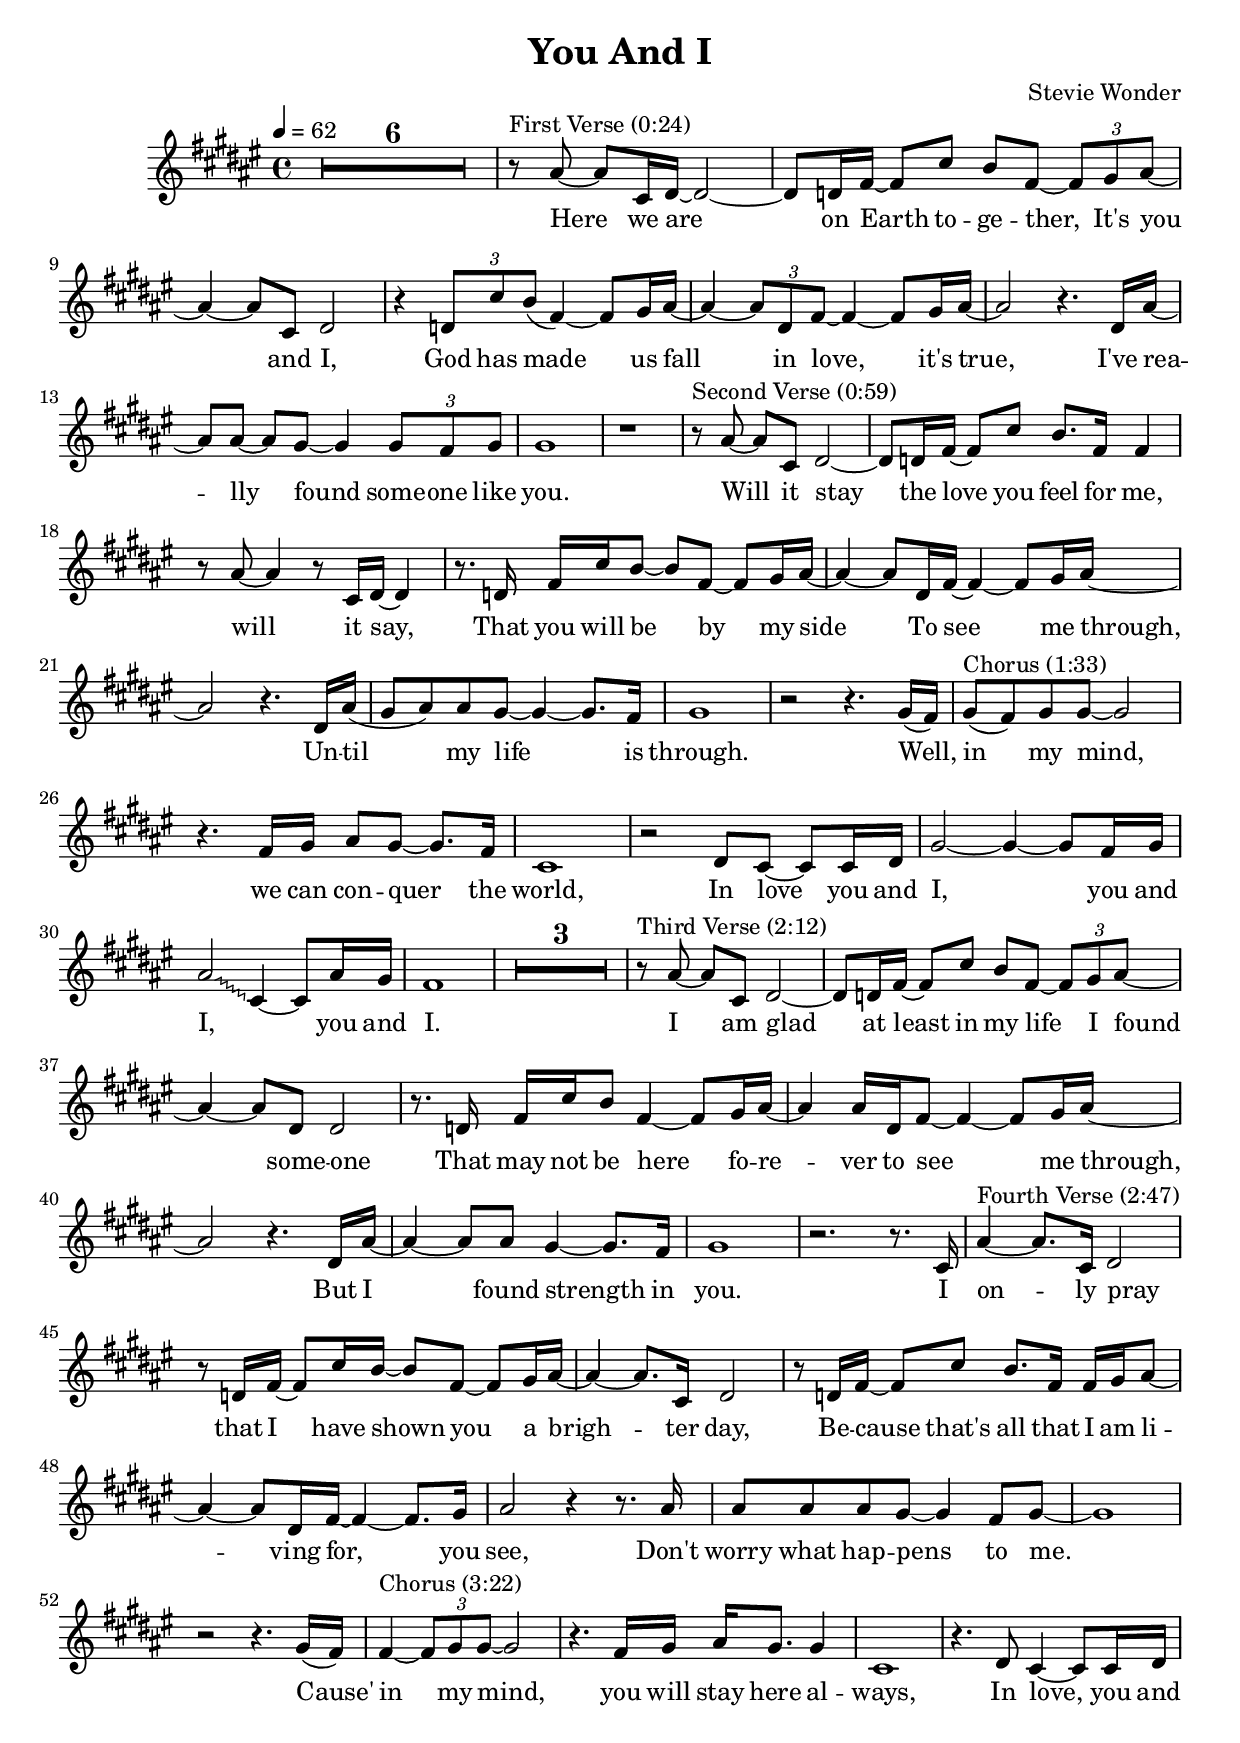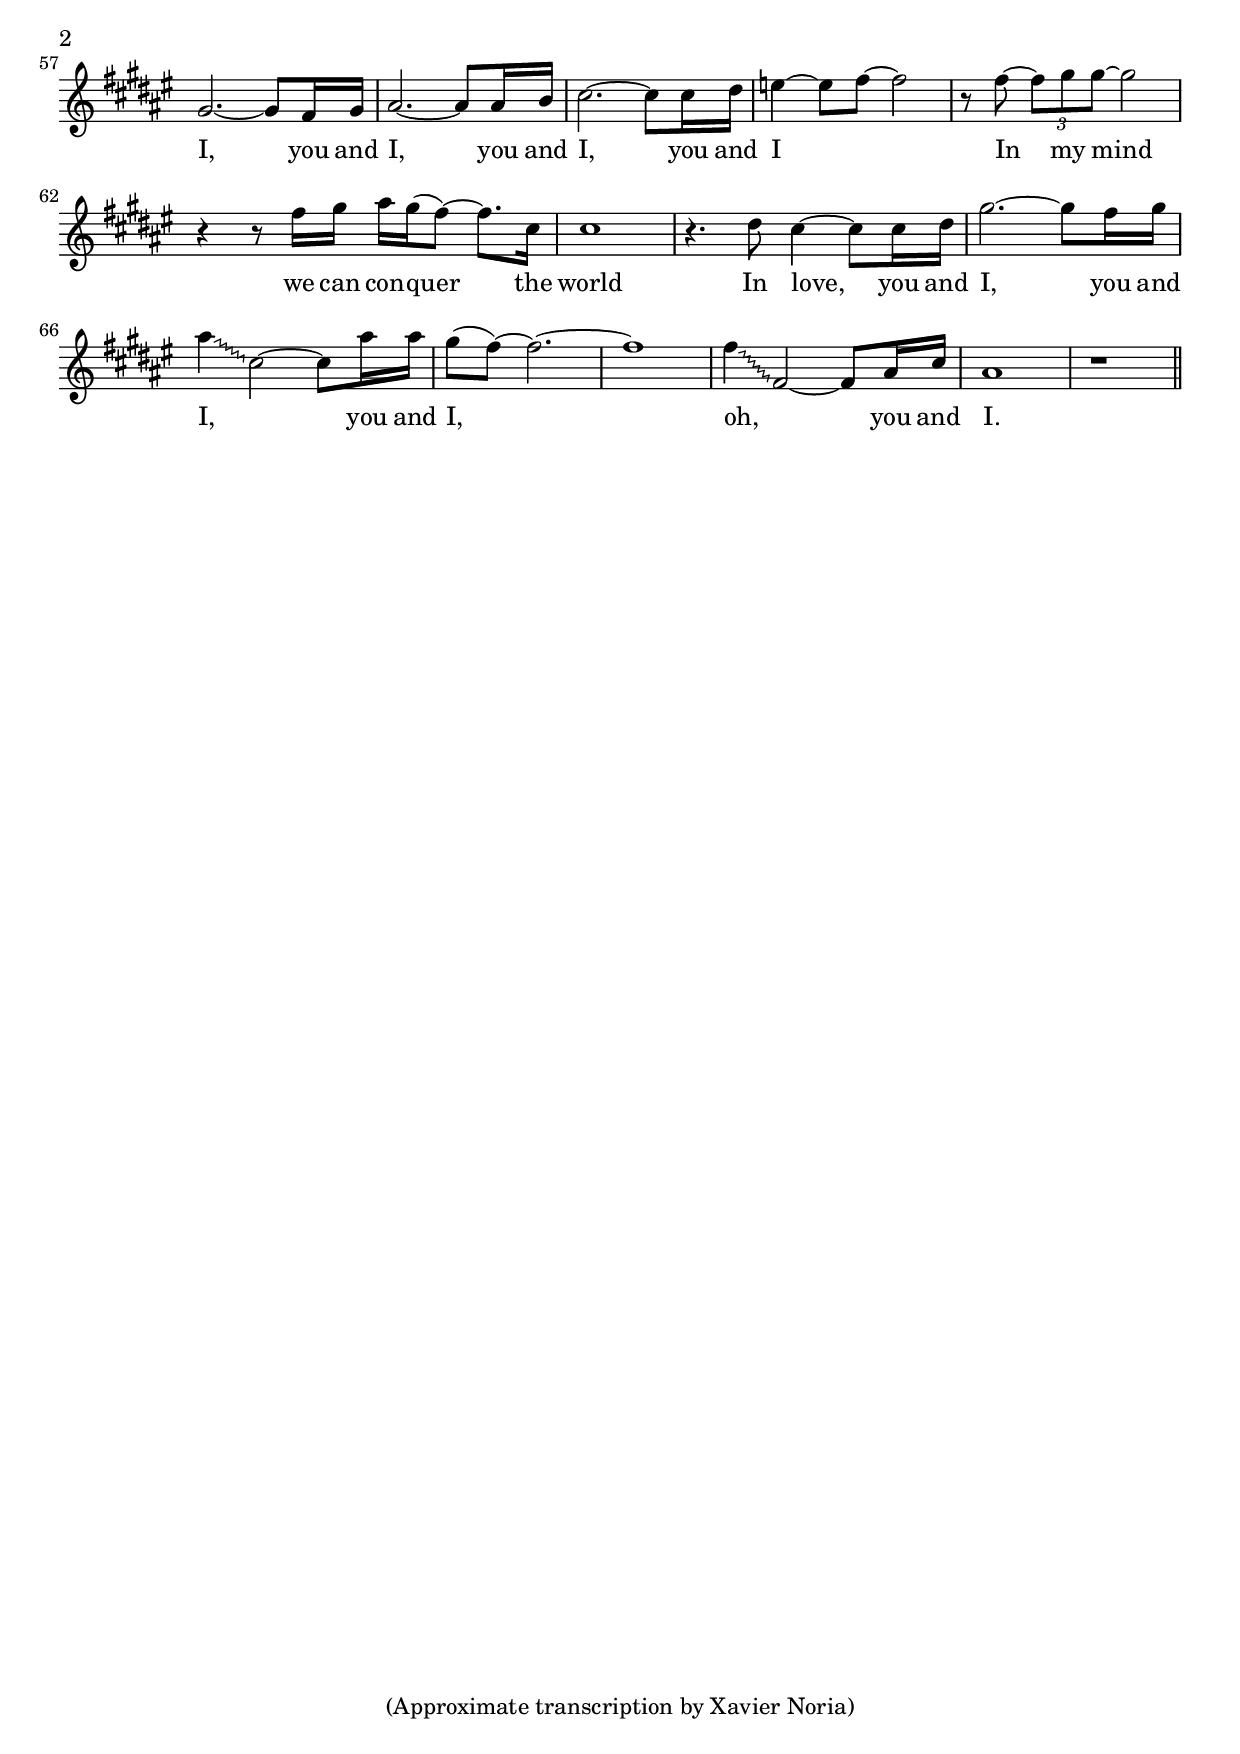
\version "2.16.0"

\include "english.ly"

\header {
  title    = "You And I"
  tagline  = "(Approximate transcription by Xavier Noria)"
  composer = "Stevie Wonder"
}

melody = \relative c'' {
  \clef treble
  \key fs \major
  \time 4/4
  \tempo 4 = 62

  \compressFullBarRests
  \override MultiMeasureRest #'expand-limit = #2
  \override Glissando #'style = #'zigzag


  % --- Introduction -----------------------------------------------------------

  % 1 ~ 0:00
  R1*6 |


  % --- First Verse ------------------------------------------------------------

  % 7 ~ 0:24
  r8^"First Verse (0:24)" as ~ as cs,16  ds16 ~ ds2 ~ |

  % 8 ~ 0:28
  ds8 d16 fs ~ fs8 cs' b fs ~ \times 2/3 { fs gs as ~ } |

  % 9 ~ 0:32
  as4 ~ as8 cs,8 ds2 ~ |

  % 10 ~ 0:35
  r4 \times 2/3 { d8 cs' b( } fs4) ~ fs8 gs16 as ~ |

  % 11 ~ 0:39
  as4 ~ \times 2/3 { as8 ds, fs ~ } fs4 ~ fs8 gs16 as ~ |

  % 12 ~ 0:43
  as2 r4. ds,16 as' ~ |

  % 13 ~ 0:47
  as8[ as] ~ as gs ~ gs4 \times 2/3 { gs8 fs gs } |

  % 14 ~ 0:51
  gs1 |

  % 15 ~ 0:55
  r1 |


  % --- Second Verse -----------------------------------------------------------

  % 16 ~ 0:59
  r8^"Second Verse (0:59)" as8 ~ as[ cs,] ds2 ~ |

  % 17 ~ 1:03
  ds8 d16 fs ~ fs8 cs' b8. fs16 fs4 |

  % 18 ~ 1:06
  r8 as ~ as4 r8 cs,16 ds ~ ds4 ~ |

  % 19 ~ 1:10
  r8. d16 fs cs' b8 ~ b8 fs ~ fs8 gs16 as ~ |

  % 20 ~ 1:14
  as4 ~ as8 ds,16 fs ~ fs4 ~ fs8 gs16 as ~ |

  % 21 ~ 1:18
  as2 r4. ds,16 as'( |

  % 22 ~ 1:22
  gs8 as8) as gs ~ gs4 ~ gs8. fs16  |

  % 23 ~ 1:26
  gs1 |

  % 24 ~ 1:30
  r2 r4. gs16( fs) |


  % --- Chrorus ----------------------------------------------------------------

  % 25 ~ 1:33
  gs8(^"Chorus (1:33)" fs8) gs8 gs ~ gs2 |

  % 26 ~ 1:37
  r4. fs16 gs as8 gs8 ~ gs8. fs16 |

  % 27 ~ 1:41
  cs1 |

  % 28 ~ 1:45
  r2 ds8 cs ~ cs cs16 ds |

  % 29 ~ 1:49
  gs2 ~ gs4 ~ gs8 fs16 gs16 |

  % 30 ~ 1:53
  as2 \glissando cs,4 ~ cs8 as'16 gs16 |

  % 31 ~ 1:57
  fs1 |


  % --- Bridge -----------------------------------------------------------------

  % 32 ~ 2:00
  R1*3


  % --- Third Verse ------------------------------------------------------------

  % 35 ~ 2:12
  r8^"Third Verse (2:12)" as ~ as[ cs,] ds2 ~ |

  % 36 ~ 2:16
  ds8 d16 fs ~ fs8 cs' b fs ~ \times 2/3 { fs gs as ~ } |

  % 37 ~ 2:20
  as4 ~ as8 ds,8 ds2 ~ |

  % 38 ~ 2:24
  r8. d16 fs cs' b8 fs4 ~ fs8 gs16 as ~ |

  % 39 ~ 2:28
  as4 as16 ds,16 fs8 ~ fs4 ~ fs8 gs16 as ~ |

  % 40 ~ 2:3
  as2 r4. ds,16 as' ~ |

  % 41 ~ 2:35
  as4 ~ as8 as gs4 ~ gs8. fs16 |

  % 42 ~ 2:39
  gs1 |

  % 43 ~ 2:43
  r2. r8. cs,16 |


  % --- Fourth Verse -----------------------------------------------------------

  % 44 ~ 2:47
  as'4^"Fourth Verse (2:47)" ~ as8.[ cs,16] ds2 ~ |

  % 45 ~ 2:51
  r8 d16[ fs] ~ fs8 cs'16 b ~ b8 fs ~ fs gs16 as ~ |

  % 46 ~ 2:55
  as4 ~ as8. cs,16 ds2 |

  % 47 ~ 2:59
  r8 d16[ fs] ~ fs8 cs' b8. fs16 fs gs as8 ~ |

  % 48 ~ 3:02
  as4 ~ as8 ds,16 fs ~ fs4 ~ fs8. gs16 |

  % 49 ~ 3:06
  as2 r4 r8. as16 |

  % 50 ~ 3:10
  as8 as as gs ~ gs4 fs8 gs ~ |

  % 51 ~ 3:14
  gs1 |

  % 52 ~ 3:18
  r2 r4. gs16( fs) |


  % --- Chorus -----------------------------------------------------------------

  % 53 ~ 3:22
  fs4^"Chorus (3:22)" ~ \times 2/3 { fs8 gs gs ~ } gs2 |

  % 54 ~ 3:26
  r4. fs16[ gs] as gs8. gs4 |

  % 55 ~ 3:30
  cs,1 |

  % 56 ~ 3:33
  r4. ds8 cs4 ~ cs8 cs16 ds |

  % 57 ~ 3:37
  gs2. ~ gs8 fs16 gs |

  % 58 ~ 3:41
  as2. ~ as8 as16 b |

  % 59 ~ 3:45
  cs2. ~ cs8 cs16 ds |

  % 60 ~ 3:49
  e4 ~ e8 fs8 ~ fs2 |

  % 61 ~ 3:53
  r8 fs ~ \times 2/3 { fs gs gs ~ } gs2 |

  % 62 ~ 3:57
  r4 r8 fs16 gs as gs( fs8) ~ fs8. cs16 |

  % 63 ~ 4:00
  cs1 |

  % 65 ~ 4:04
  r4. ds8 cs4 ~ cs8 cs16 ds |

  % 66 ~ 4:08
  gs2. ~ gs8 fs16 gs |

  % 67 ~ 4:12
  as4 \glissando cs,2 ~ cs8 as'16 as |

  % 68 ~ 4:16
  gs8( fs) ~ fs2. ~ |

  % 69 ~ 4:20
  fs1 |

  % 70 ~ 4:24
  fs4 \glissando fs,2 ~ fs8 as16 cs |

  % 71 ~ 4:28
  as1 |

  % 72 ~ 4:32
  r1 \bar "||"
}

\addlyrics {
  Here we are on Earth to -- ge -- ther,
  It's you and I,
  God has made us fall in love, it's true,
  I've rea -- lly found some -- one like you.

  Will it stay the love you feel for me, will it say,
  That you will be by my side
  To see me through,
  Un -- til my life is through.

  Well, in my mind, we can con -- quer the world,
  In love you and I, you and I, _ you and I.

  I am glad at least in my life I found some -- one
  That may not be here fo -- re -- ver to see me through,
  But I found strength in you.

  I on -- ly pray that I have shown you a brigh -- ter day,
  Be -- cause that's all that I am li -- ving for, you see,
  Don't worry what hap -- pens to me.

  Cause' in my mind, you will stay here al -- ways,
  In love, you and I, you and I, you and I, you and I _
  In my mind we can con -- quer the world
  In love, you and I, you and I, _ you and I, oh, _ you and I.
}

\score {
  \new Staff \melody
}
